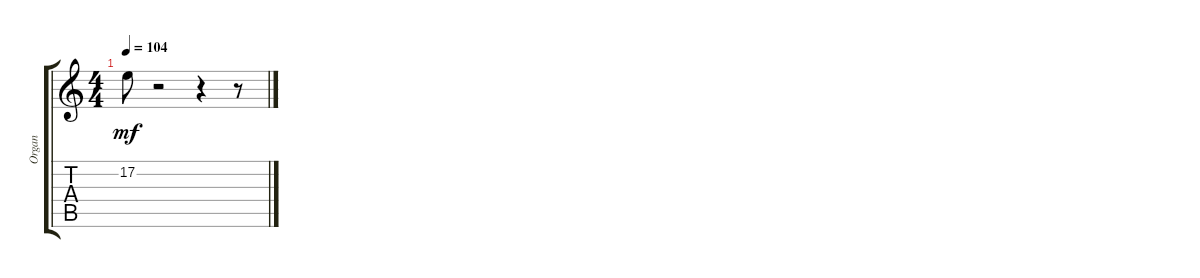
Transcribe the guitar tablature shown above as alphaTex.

\track ("Organ" "Organ") {instrument ocarina}
\staff {score tabs}
\tuning (E4 B3 G3 D3 A2 E2) {hide}
\ts (4 4)
\tempo 104
\clef g2
\ks c
17.2.8{dy mf} r.2 r.4 r.8
